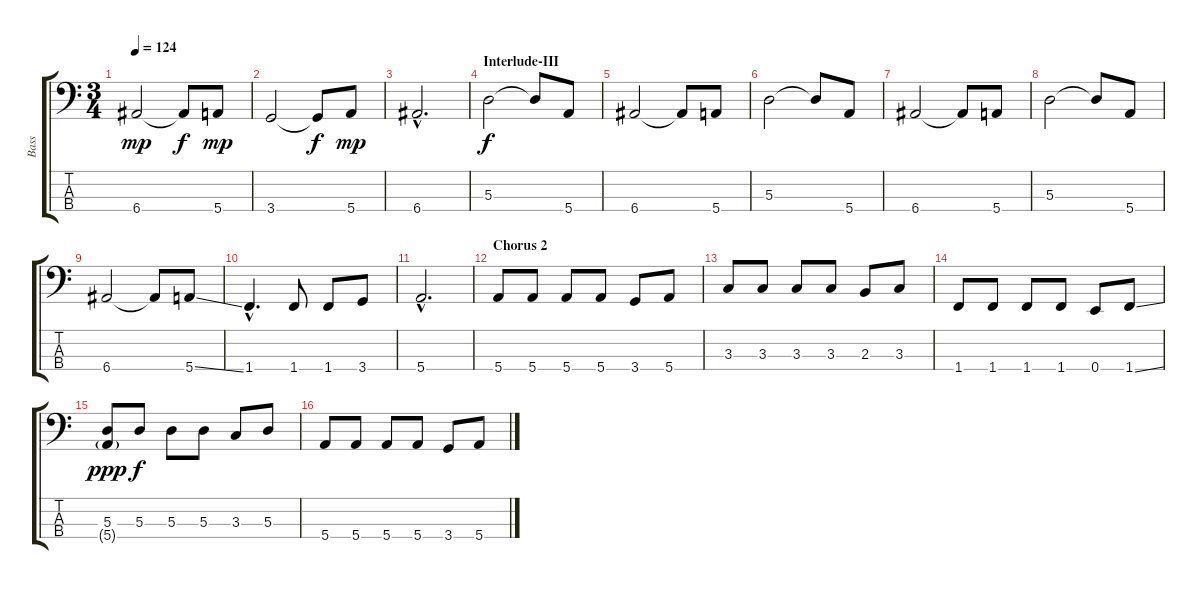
\track ("Bass" "Bass") {instrument electricbassfinger}
\staff {score tabs}
\tuning (G2 D2 A1 E1) {hide}
\ts (3 4)
\tempo 124
\clef f4
\ks c
6.4.2{dy mp} 6.4{t}.8{dy f} 5.4.8{dy mp} |
3.4.2 3.4{t}.8{dy f} 5.4.8{dy mp} |
6.4{hac}.2{d} |
\section ("" "Interlude-III")
5.3.2{dy f} 5.3{t}.8 5.4.8 |
6.4.2 6.4{t}.8 5.4.8 |
5.3.2 5.3{t}.8 5.4.8 |
6.4.2 6.4{t}.8 5.4.8 |
5.3.2 5.3{t}.8 5.4.8 |
6.4.2 6.4{t}.8 5.4{ss}.8 |
1.4{hac}.4{d} 1.4.8 1.4.8 3.4.8 |
5.4{hac}.2{d} |
\section ("" "Chorus 2")
5.4.8 5.4.8 5.4.8 5.4.8 3.4.8 5.4.8 |
3.3.8 3.3.8 3.3.8 3.3.8 2.3.8 3.3.8 |
1.4.8 1.4.8 1.4.8 1.4.8 0.4.8 1.4{ss}.8 |
(5.3 5.4{g}).8{dy ppp} 5.3.8{dy f} 5.3.8 5.3.8 3.3.8 5.3.8 |
5.4.8 5.4.8 5.4.8 5.4.8 3.4.8 5.4.8
